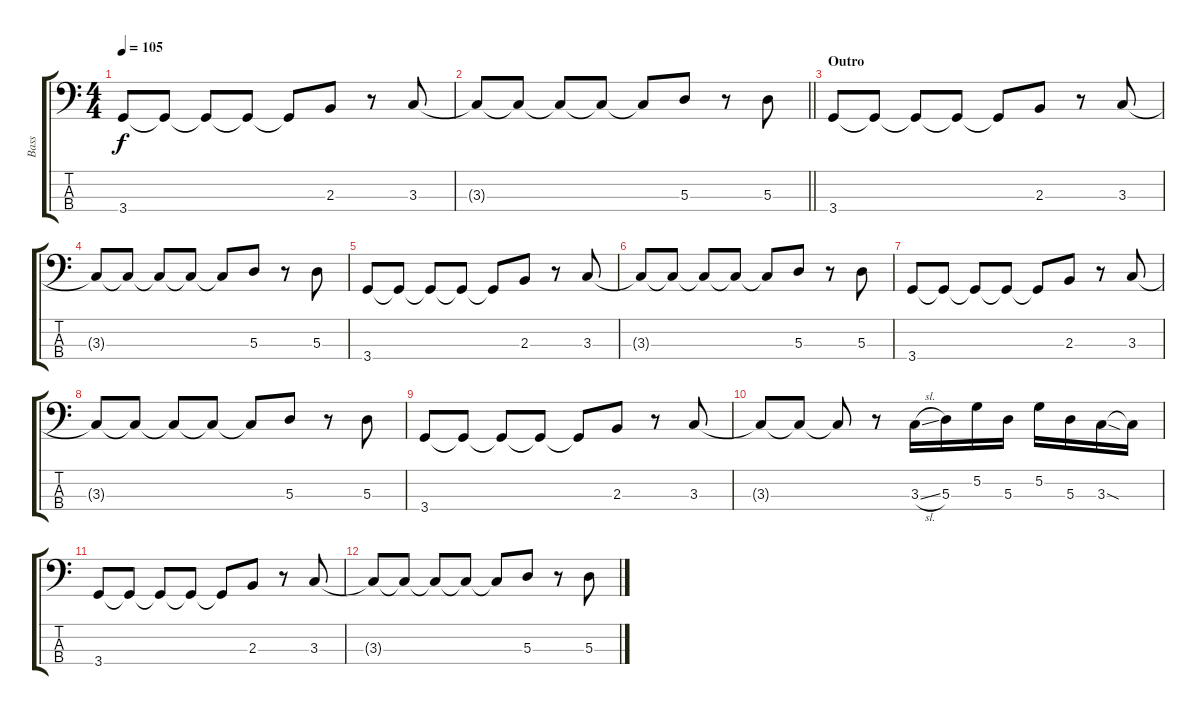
\track ("Bass" "Bass") {instrument electricbassfinger}
\staff {score tabs}
\tuning (G2 D2 A1 E1) {hide}
\ts (4 4)
\tempo 105
\clef f4
\ks c
3.4.8{dy f} 3.4{t}.8 3.4{t}.8 3.4{t}.8 3.4{t}.8 2.3.8 r.8 3.3.8 |
\barLineRight lightlight
3.3{t}.8 3.3{t}.8 3.3{t}.8 3.3{t}.8 3.3{t}.8 5.3.8 r.8 5.3.8 |
\section ("" "Outro")
3.4.8 3.4{t}.8 3.4{t}.8 3.4{t}.8 3.4{t}.8 2.3.8 r.8 3.3.8 |
3.3{t}.8 3.3{t}.8 3.3{t}.8 3.3{t}.8 3.3{t}.8 5.3.8 r.8 5.3.8 |
3.4.8 3.4{t}.8 3.4{t}.8 3.4{t}.8 3.4{t}.8 2.3.8 r.8 3.3.8 |
3.3{t}.8 3.3{t}.8 3.3{t}.8 3.3{t}.8 3.3{t}.8 5.3.8 r.8 5.3.8 |
3.4.8 3.4{t}.8 3.4{t}.8 3.4{t}.8 3.4{t}.8 2.3.8 r.8 3.3.8 |
3.3{t}.8 3.3{t}.8 3.3{t}.8 3.3{t}.8 3.3{t}.8 5.3.8 r.8 5.3.8 |
3.4.8 3.4{t}.8 3.4{t}.8 3.4{t}.8 3.4{t}.8 2.3.8 r.8 3.3.8 |
3.3{t}.8 3.3{t}.8 3.3{t}.8 r.8 3.3{sl}.16 5.3.16 5.2.16 5.3.16 5.2.16 5.3.16 3.3{sod}.16 3.3{t}.16 |
3.4.8 3.4{t}.8 3.4{t}.8 3.4{t}.8 3.4{t}.8 2.3.8 r.8 3.3.8 |
3.3{t}.8 3.3{t}.8 3.3{t}.8 3.3{t}.8 3.3{t}.8 5.3.8 r.8 5.3.8
